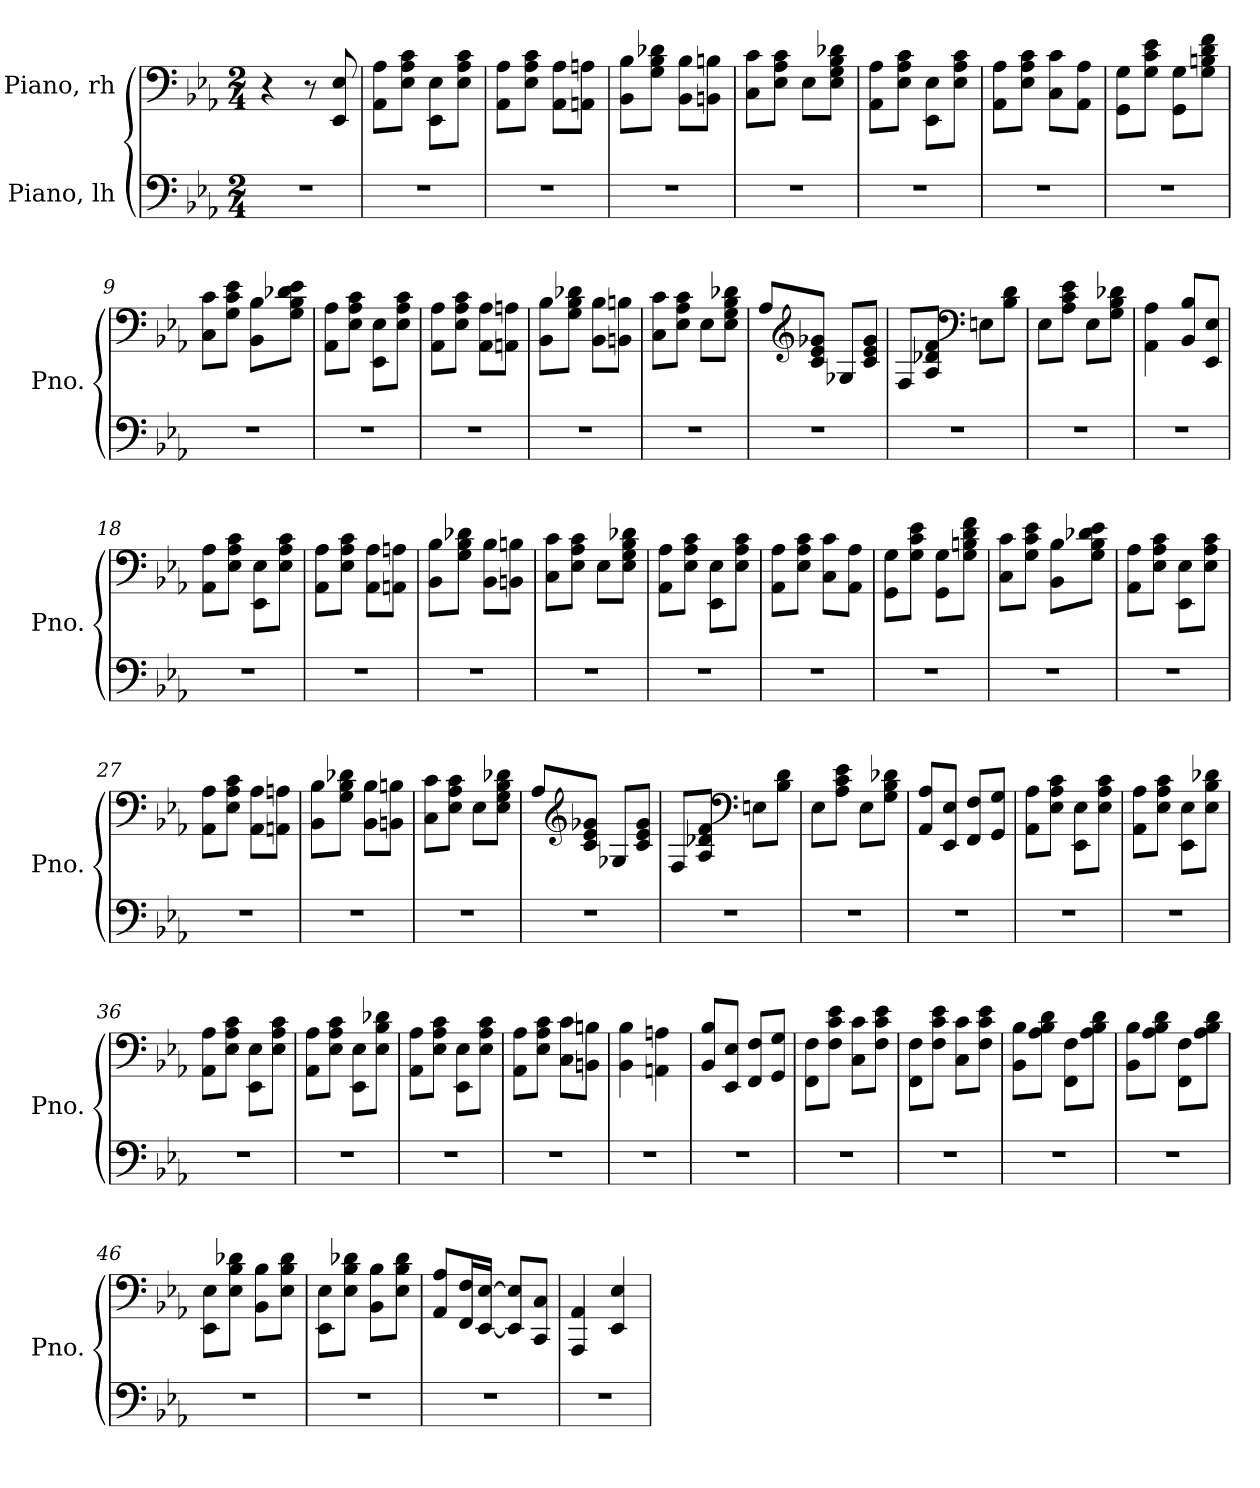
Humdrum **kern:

**kern	**kern
*part2	*part1
*staff2	*staff1
*I"Piano, lh	*I"Piano, rh
*I'Pno.	*I'Pno.
*clefF4	*clefF4
*k[b-e-a-]	*k[b-e-a-]
*M2/4	*M2/4
*MM101	*MM101
=1	=1
2r	4r
.	8r
.	8EE-/ 8E-/
=2	=2
2r	8AA-\ 8A-\L
.	8E-\ 8A-\ 8c\J
.	8EE-\ 8E-\L
.	8E-\ 8A-\ 8c\J
=3	=3
2r	8AA-\ 8A-\L
.	8E-\ 8A-\ 8c\J
.	8AA-\ 8A-\L
.	8AAn\ 8An\J
=4	=4
2r	8BB-\ 8B-\L
.	8G\ 8B-\ 8d-X\J
.	8BB-\ 8B-\L
.	8BBn\ 8Bn\J
=5	=5
2r	8C\ 8c\L
.	8E-\ 8A-\ 8c\J
.	8E-\L
.	8E-\ 8G\ 8B-\ 8d-X\J
=6	=6
2r	8AA-\ 8A-\L
.	8E-\ 8A-\ 8c\J
.	8EE-\ 8E-\L
.	8E-\ 8A-\ 8c\J
=7	=7
2r	8AA-\ 8A-\L
.	8E-\ 8A-\ 8c\J
.	8C\ 8c\L
.	8AA-\ 8A-\J
!!LO:LB:g=z
=8	=8
2r	8GG\ 8G\L
.	8G\ 8c\ 8e-\J
.	8GG\ 8G\L
.	8G\ 8Bn\ 8d\ 8f\J
=9	=9
2r	8C\ 8c\L
.	8G\ 8c\ 8e-\J
.	8BB-\ 8B-\L
.	8G\ 8B-\ 8d-X\ 8e-\J
=10	=10
2r	8AA-\ 8A-\L
.	8E-\ 8A-\ 8c\J
.	8EE-\ 8E-\L
.	8E-\ 8A-\ 8c\J
=11	=11
2r	8AA-\ 8A-\L
.	8E-\ 8A-\ 8c\J
.	8AA-\ 8A-\L
.	8AAn\ 8An\J
=12	=12
2r	8BB-\ 8B-\L
.	8G\ 8B-\ 8d-X\J
.	8BB-\ 8B-\L
.	8BBn\ 8Bn\J
=13	=13
2r	8C\ 8c\L
.	8E-\ 8A-\ 8c\J
.	8E-\L
.	8E-\ 8G\ 8B-\ 8d-X\J
!!LO:LB:g=z
=14	=14
2r	8A-/L
*	*clefG2
.	8c/ 8e-/ 8g-X/J
.	8G-X/L
.	8c/ 8e-/ 8g-/J
=15	=15
2r	8F/L
.	8A-/ 8d-X/ 8f/J
*	*clefF4
.	8En\L
.	8B-\ 8d-\J
=16	=16
2r	8E-\L
.	8A-\ 8c\ 8e-\J
.	8E-\L
.	8G\ 8B-\ 8d-X\J
=17	=17
2r	4AA-\ 4A-\
.	8BB-/ 8B-/L
.	8EE-/ 8E-/J
=18	=18
2r	8AA-\ 8A-\L
.	8E-\ 8A-\ 8c\J
.	8EE-\ 8E-\L
.	8E-\ 8A-\ 8c\J
=19	=19
2r	8AA-\ 8A-\L
.	8E-\ 8A-\ 8c\J
.	8AA-\ 8A-\L
.	8AAn\ 8An\J
!!LO:LB:g=z
=20	=20
2r	8BB-\ 8B-\L
.	8G\ 8B-\ 8d-X\J
.	8BB-\ 8B-\L
.	8BBn\ 8Bn\J
=21	=21
2r	8C\ 8c\L
.	8E-\ 8A-\ 8c\J
.	8E-\L
.	8E-\ 8G\ 8B-\ 8d-X\J
=22	=22
2r	8AA-\ 8A-\L
.	8E-\ 8A-\ 8c\J
.	8EE-\ 8E-\L
.	8E-\ 8A-\ 8c\J
=23	=23
2r	8AA-\ 8A-\L
.	8E-\ 8A-\ 8c\J
.	8C\ 8c\L
.	8AA-\ 8A-\J
=24	=24
2r	8GG\ 8G\L
.	8G\ 8c\ 8e-\J
.	8GG\ 8G\L
.	8G\ 8Bn\ 8d\ 8f\J
=25	=25
2r	8C\ 8c\L
.	8G\ 8c\ 8e-\J
.	8BB-\ 8B-\L
.	8G\ 8B-\ 8d-X\ 8e-\J
=26	=26
2r	8AA-\ 8A-\L
.	8E-\ 8A-\ 8c\J
.	8EE-\ 8E-\L
.	8E-\ 8A-\ 8c\J
!!LO:LB:g=z
=27	=27
2r	8AA-\ 8A-\L
.	8E-\ 8A-\ 8c\J
.	8AA-\ 8A-\L
.	8AAn\ 8An\J
=28	=28
2r	8BB-\ 8B-\L
.	8G\ 8B-\ 8d-X\J
.	8BB-\ 8B-\L
.	8BBn\ 8Bn\J
=29	=29
2r	8C\ 8c\L
.	8E-\ 8A-\ 8c\J
.	8E-\L
.	8E-\ 8G\ 8B-\ 8d-X\J
=30	=30
2r	8A-/L
*	*clefG2
.	8c/ 8e-/ 8g-X/J
.	8G-X/L
.	8c/ 8e-/ 8g-/J
=31	=31
2r	8F/L
.	8A-/ 8d-X/ 8f/J
*	*clefF4
.	8En\L
.	8B-\ 8d-\J
=32	=32
2r	8E-\L
.	8A-\ 8c\ 8e-\J
.	8E-\L
.	8G\ 8B-\ 8d-X\J
!!LO:LB:g=z
=33	=33
2r	8AA-/ 8A-/L
.	8EE-/ 8E-/J
.	8FF/ 8F/L
.	8GG/ 8G/J
=34	=34
2r	8AA-\ 8A-\L
.	8E-\ 8A-\ 8c\J
.	8EE-\ 8E-\L
.	8E-\ 8A-\ 8c\J
=35	=35
2r	8AA-\ 8A-\L
.	8E-\ 8A-\ 8c\J
.	8EE-\ 8E-\L
.	8E-\ 8B-\ 8d-X\J
=36	=36
2r	8AA-\ 8A-\L
.	8E-\ 8A-\ 8c\J
.	8EE-\ 8E-\L
.	8E-\ 8A-\ 8c\J
=37	=37
2r	8AA-\ 8A-\L
.	8E-\ 8A-\ 8c\J
.	8EE-\ 8E-\L
.	8E-\ 8B-\ 8d-X\J
=38	=38
2r	8AA-\ 8A-\L
.	8E-\ 8A-\ 8c\J
.	8EE-\ 8E-\L
.	8E-\ 8A-\ 8c\J
=39	=39
2r	8AA-\ 8A-\L
.	8E-\ 8A-\ 8c\J
.	8C\ 8c\L
.	8BBn\ 8Bn\J
=40	=40
2r	4BB-\ 4B-\
.	4AAn\ 4An\
!!LO:PB:g=z
=41	=41
2r	8BB-/ 8B-/L
.	8EE-/ 8E-/J
.	8FF/ 8F/L
.	8GG/ 8G/J
=42	=42
2r	8FF\ 8F\L
.	8F\ 8c\ 8e-\J
.	8C\ 8c\L
.	8F\ 8c\ 8e-\J
=43	=43
2r	8FF\ 8F\L
.	8F\ 8c\ 8e-\J
.	8C\ 8c\L
.	8F\ 8c\ 8e-\J
=44	=44
2r	8BB-\ 8B-\L
.	8A-\ 8B-\ 8d\J
.	8FF\ 8F\L
.	8A-\ 8B-\ 8d\J
=45	=45
2r	8BB-\ 8B-\L
.	8A-\ 8B-\ 8d\J
.	8FF\ 8F\L
.	8A-\ 8B-\ 8d\J
=46	=46
2r	8EE-\ 8E-\L
.	8E-\ 8B-\ 8d-X\J
.	8BB-\ 8B-\L
.	8E-\ 8B-\ 8d-\J
=47	=47
2r	8EE-\ 8E-\L
.	8E-\ 8B-\ 8d-X\J
.	8BB-\ 8B-\L
.	8E-\ 8B-\ 8d-\J
!!LO:LB:g=z
=48	=48
2r	8AA-/ 8A-/L
.	16FF/ 16F/L
.	[16EE-/ [16E-/JJ
.	8EE-/] 8E-/]L
.	8CC/ 8C/J
=49	=49
2r	4AAA-/ 4AA-/
.	4EE-/ 4E-/
=	=
*-	*-
